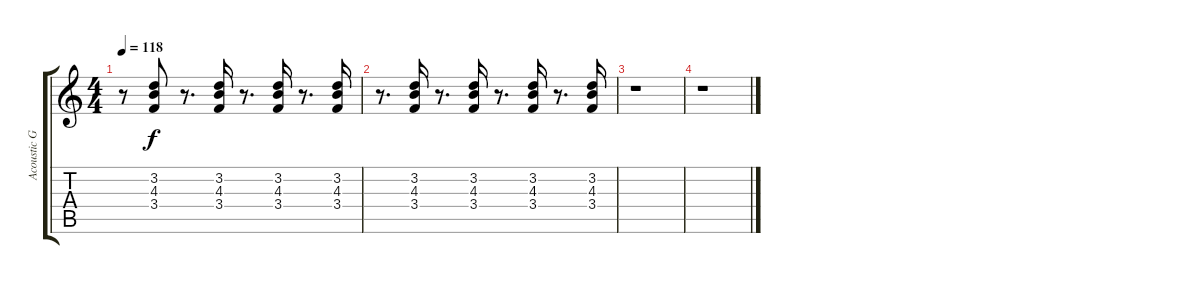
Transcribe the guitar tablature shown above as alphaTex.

\track ("Acoustic Guitar" "Acoustic G") {instrument acousticguitarsteel}
\staff {score tabs}
\tuning (E4 B3 G3 D3 A2 E2) {hide}
\ts (4 4)
\tempo 118
\clef g2
\ks c
r.8{dy f} (3.2 4.3 3.4).8 r.8{d} (3.2 4.3 3.4).16 r.8{d} (3.2 4.3 3.4).16 r.8{d} (3.2 4.3 3.4).16 |
r.8{d volume 0} (3.2 4.3 3.4).16 r.8{d} (3.2 4.3 3.4).16 r.8{d} (3.2 4.3 3.4).16 r.8{d} (3.2 4.3 3.4).16 |
r.1 |
r.1
